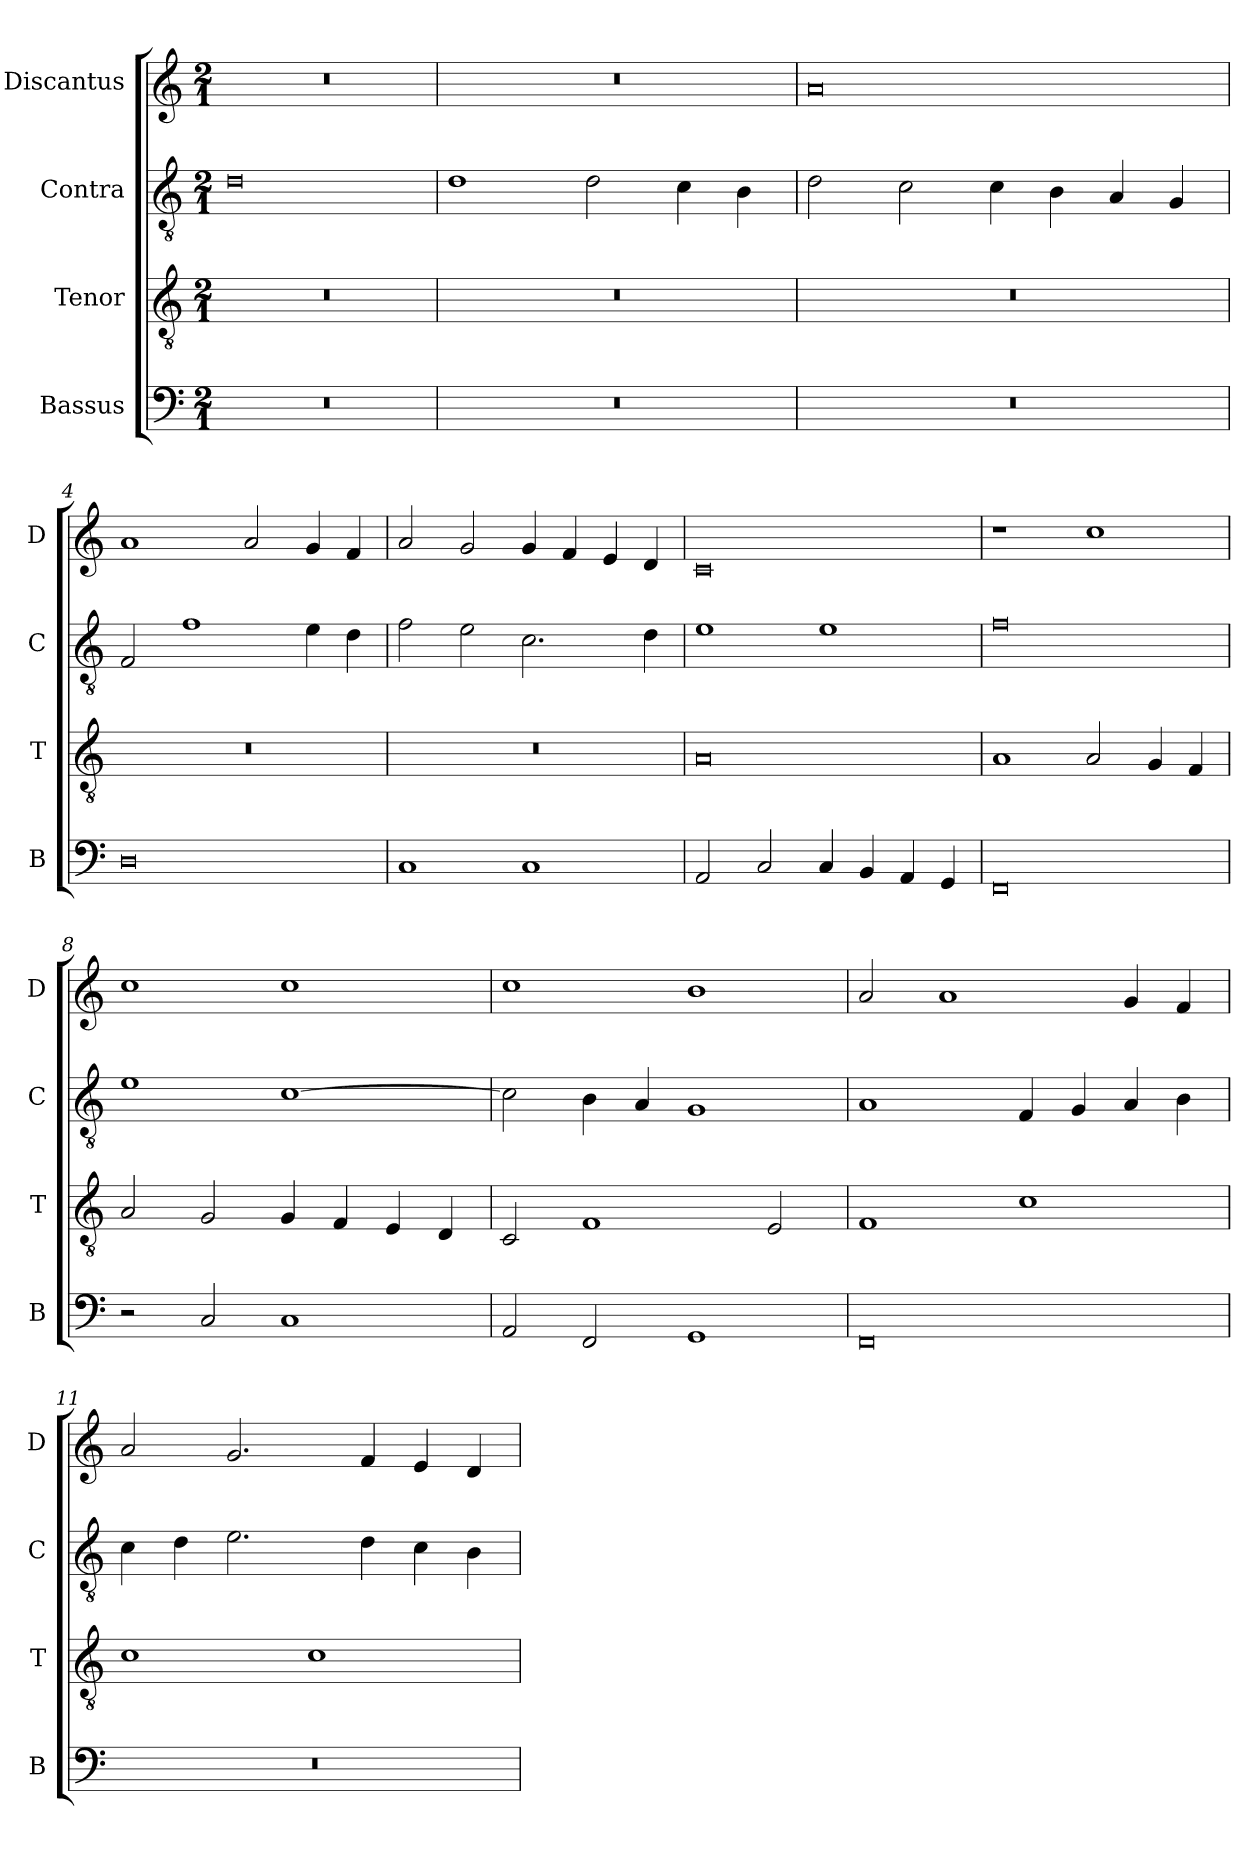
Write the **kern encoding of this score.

**kern	**kern	**kern	**kern
*part4	*part3	*part2	*part1
*staff4	*staff3	*staff2	*staff1
*I"Bassus	*I"Tenor	*I"Contra	*I"Discantus
*I'B	*I'T	*I'C	*I'D
*clefF4	*clefGv2	*clefGv2	*clefG2
*k[]	*k[]	*k[]	*k[]
*M2/1	*M2/1	*M2/1	*M2/1
=1	=1	=1	=1
0r	0r	0d	0r
=2	=2	=2	=2
0r	0r	1d	0r
.	.	2d\	.
.	.	4c\	.
.	.	4B\	.
=3	=3	=3	=3
0r	0r	2d\	0a
.	.	2c\	.
.	.	4c\	.
.	.	4B\	.
.	.	4A/	.
.	.	4G/	.
=4	=4	=4	=4
0D	0r	2F/	1a
.	.	1f	.
.	.	.	2a/
.	.	4e\	4g/
.	.	4d\	4f/
=5	=5	=5	=5
1C	0r	2f\	2a/
.	.	2e\	2g/
1C	.	2.c\	4g/
.	.	.	4f/
.	.	.	4e/
.	.	4d\	4d/
=6	=6	=6	=6
2AA/	0A	1e	0c
2C/	.	.	.
4C/	.	1e	.
4BB/	.	.	.
4AA/	.	.	.
4GG/	.	.	.
=7	=7	=7	=7
0FF	1A	0f	1r
.	2A/	.	1cc
.	4G/	.	.
.	4F/	.	.
=8	=8	=8	=8
2r	2A/	1e	1cc
2C/	2G/	.	.
1C	4G/	[1c	1cc
.	4F/	.	.
.	4E/	.	.
.	4D/	.	.
=9	=9	=9	=9
2AA/	2C/	2c\]	1cc
2FF/	1F	4B\	.
.	.	4A/	.
1GG	.	1G	1b
.	2E/	.	.
=10	=10	=10	=10
0FF	1F	1A	2a/
.	.	.	1a
.	1c	4F/	.
.	.	4G/	.
.	.	4A/	4g/
.	.	4B\	4f/
=11	=11	=11	=11
0r	1c	4c\	2a/
.	.	4d\	.
.	.	2.e\	2.g/
.	1c	.	.
.	.	4d\	4f/
.	.	4c\	4e/
.	.	4B\	4d/
=	=	=	=
*-	*-	*-	*-
